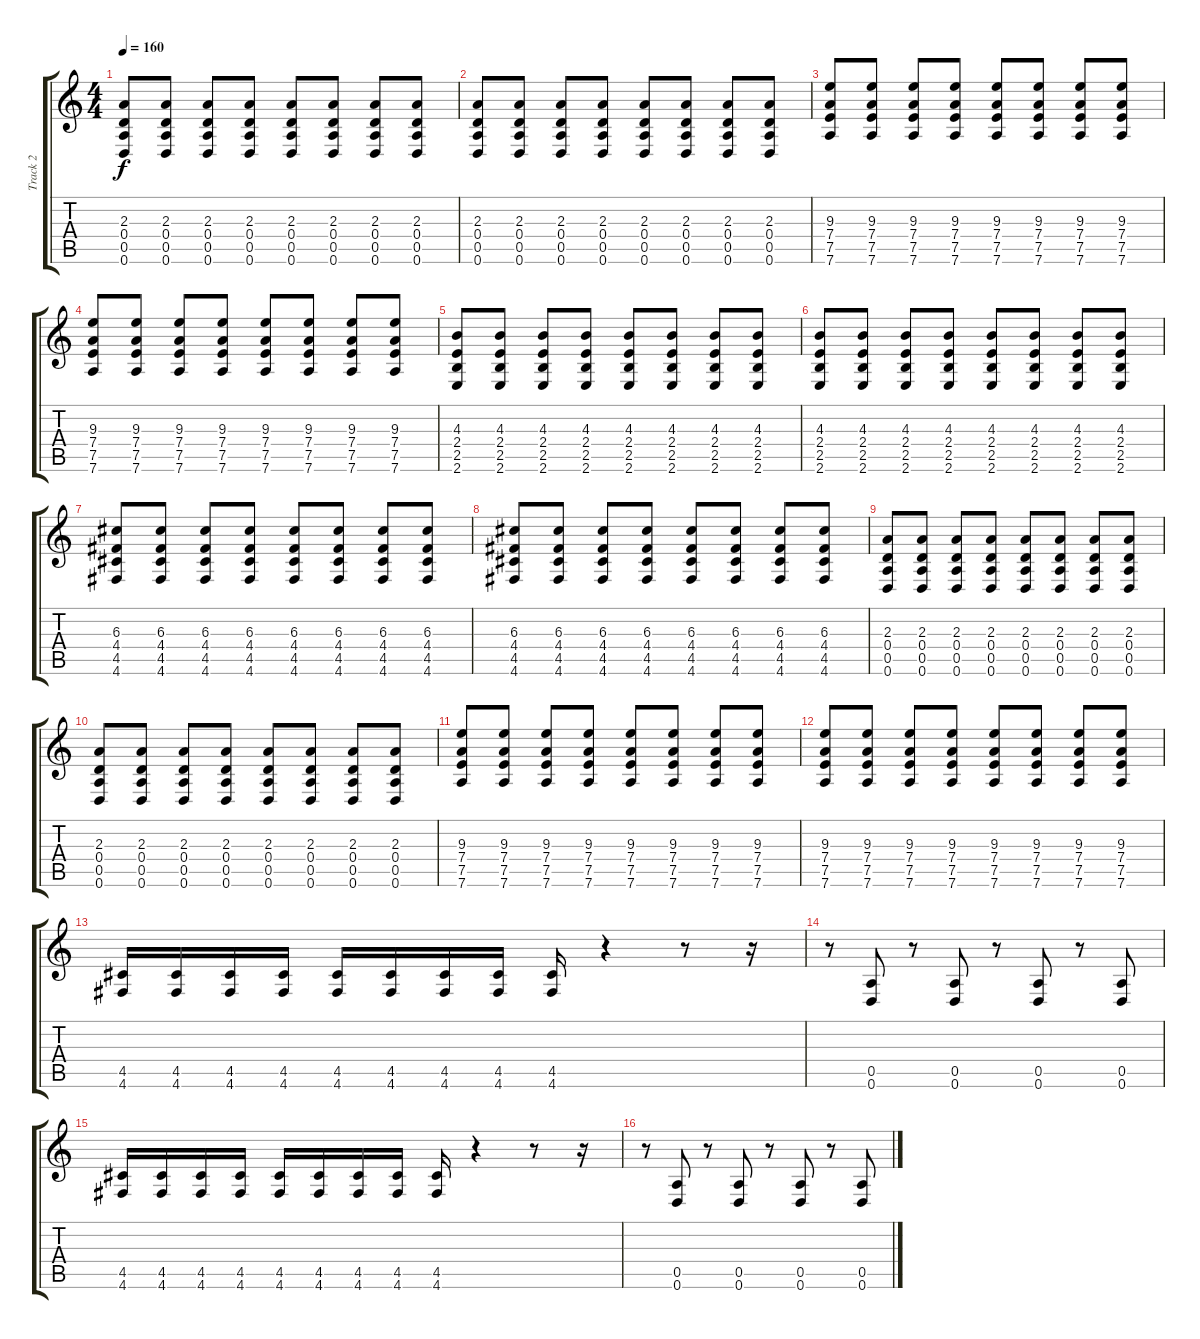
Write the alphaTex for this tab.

\track ("Track 2" "Track 2") {instrument distortionguitar}
\staff {score tabs}
\tuning (E4 B3 G3 D3 A2 D2) {hide}
\ts (4 4)
\tempo 160
\clef g2
\ks c
(2.3 0.4 0.5 0.6).8{dy f} (2.3 0.4 0.5 0.6).8 (2.3 0.4 0.5 0.6).8 (2.3 0.4 0.5 0.6).8 (2.3 0.4 0.5 0.6).8 (2.3 0.4 0.5 0.6).8 (2.3 0.4 0.5 0.6).8 (2.3 0.4 0.5 0.6).8 |
(2.3 0.4 0.5 0.6).8 (2.3 0.4 0.5 0.6).8 (2.3 0.4 0.5 0.6).8 (2.3 0.4 0.5 0.6).8 (2.3 0.4 0.5 0.6).8 (2.3 0.4 0.5 0.6).8 (2.3 0.4 0.5 0.6).8 (2.3 0.4 0.5 0.6).8 |
(9.3 7.4 7.5 7.6).8 (9.3 7.4 7.5 7.6).8 (9.3 7.4 7.5 7.6).8 (9.3 7.4 7.5 7.6).8 (9.3 7.4 7.5 7.6).8 (9.3 7.4 7.5 7.6).8 (9.3 7.4 7.5 7.6).8 (9.3 7.4 7.5 7.6).8 |
(9.3 7.4 7.5 7.6).8 (9.3 7.4 7.5 7.6).8 (9.3 7.4 7.5 7.6).8 (9.3 7.4 7.5 7.6).8 (9.3 7.4 7.5 7.6).8 (9.3 7.4 7.5 7.6).8 (9.3 7.4 7.5 7.6).8 (9.3 7.4 7.5 7.6).8 |
(4.3 2.4 2.5 2.6).8 (4.3 2.4 2.5 2.6).8 (4.3 2.4 2.5 2.6).8 (4.3 2.4 2.5 2.6).8 (4.3 2.4 2.5 2.6).8 (4.3 2.4 2.5 2.6).8 (4.3 2.4 2.5 2.6).8 (4.3 2.4 2.5 2.6).8 |
(4.3 2.4 2.5 2.6).8 (4.3 2.4 2.5 2.6).8 (4.3 2.4 2.5 2.6).8 (4.3 2.4 2.5 2.6).8 (4.3 2.4 2.5 2.6).8 (4.3 2.4 2.5 2.6).8 (4.3 2.4 2.5 2.6).8 (4.3 2.4 2.5 2.6).8 |
(6.3 4.4 4.5 4.6).8 (6.3 4.4 4.5 4.6).8 (6.3 4.4 4.5 4.6).8 (6.3 4.4 4.5 4.6).8 (6.3 4.4 4.5 4.6).8 (6.3 4.4 4.5 4.6).8 (6.3 4.4 4.5 4.6).8 (6.3 4.4 4.5 4.6).8 |
(6.3 4.4 4.5 4.6).8 (6.3 4.4 4.5 4.6).8 (6.3 4.4 4.5 4.6).8 (6.3 4.4 4.5 4.6).8 (6.3 4.4 4.5 4.6).8 (6.3 4.4 4.5 4.6).8 (6.3 4.4 4.5 4.6).8 (6.3 4.4 4.5 4.6).8 |
(2.3 0.4 0.5 0.6).8 (2.3 0.4 0.5 0.6).8 (2.3 0.4 0.5 0.6).8 (2.3 0.4 0.5 0.6).8 (2.3 0.4 0.5 0.6).8 (2.3 0.4 0.5 0.6).8 (2.3 0.4 0.5 0.6).8 (2.3 0.4 0.5 0.6).8 |
(2.3 0.4 0.5 0.6).8 (2.3 0.4 0.5 0.6).8 (2.3 0.4 0.5 0.6).8 (2.3 0.4 0.5 0.6).8 (2.3 0.4 0.5 0.6).8 (2.3 0.4 0.5 0.6).8 (2.3 0.4 0.5 0.6).8 (2.3 0.4 0.5 0.6).8 |
(9.3 7.4 7.5 7.6).8 (9.3 7.4 7.5 7.6).8 (9.3 7.4 7.5 7.6).8 (9.3 7.4 7.5 7.6).8 (9.3 7.4 7.5 7.6).8 (9.3 7.4 7.5 7.6).8 (9.3 7.4 7.5 7.6).8 (9.3 7.4 7.5 7.6).8 |
(9.3 7.4 7.5 7.6).8 (9.3 7.4 7.5 7.6).8 (9.3 7.4 7.5 7.6).8 (9.3 7.4 7.5 7.6).8 (9.3 7.4 7.5 7.6).8 (9.3 7.4 7.5 7.6).8 (9.3 7.4 7.5 7.6).8 (9.3 7.4 7.5 7.6).8 |
(4.5 4.6).16 (4.5 4.6).16 (4.5 4.6).16 (4.5 4.6).16 (4.5 4.6).16 (4.5 4.6).16 (4.5 4.6).16 (4.5 4.6).16 (4.5 4.6).16 r.4 r.8 r.16 |
r.8 (0.5 0.6).8 r.8 (0.5 0.6).8 r.8 (0.5 0.6).8 r.8 (0.5 0.6).8 |
(4.5 4.6).16 (4.5 4.6).16 (4.5 4.6).16 (4.5 4.6).16 (4.5 4.6).16 (4.5 4.6).16 (4.5 4.6).16 (4.5 4.6).16 (4.5 4.6).16 r.4 r.8 r.16 |
r.8 (0.5 0.6).8 r.8 (0.5 0.6).8 r.8 (0.5 0.6).8 r.8 (0.5 0.6).8
